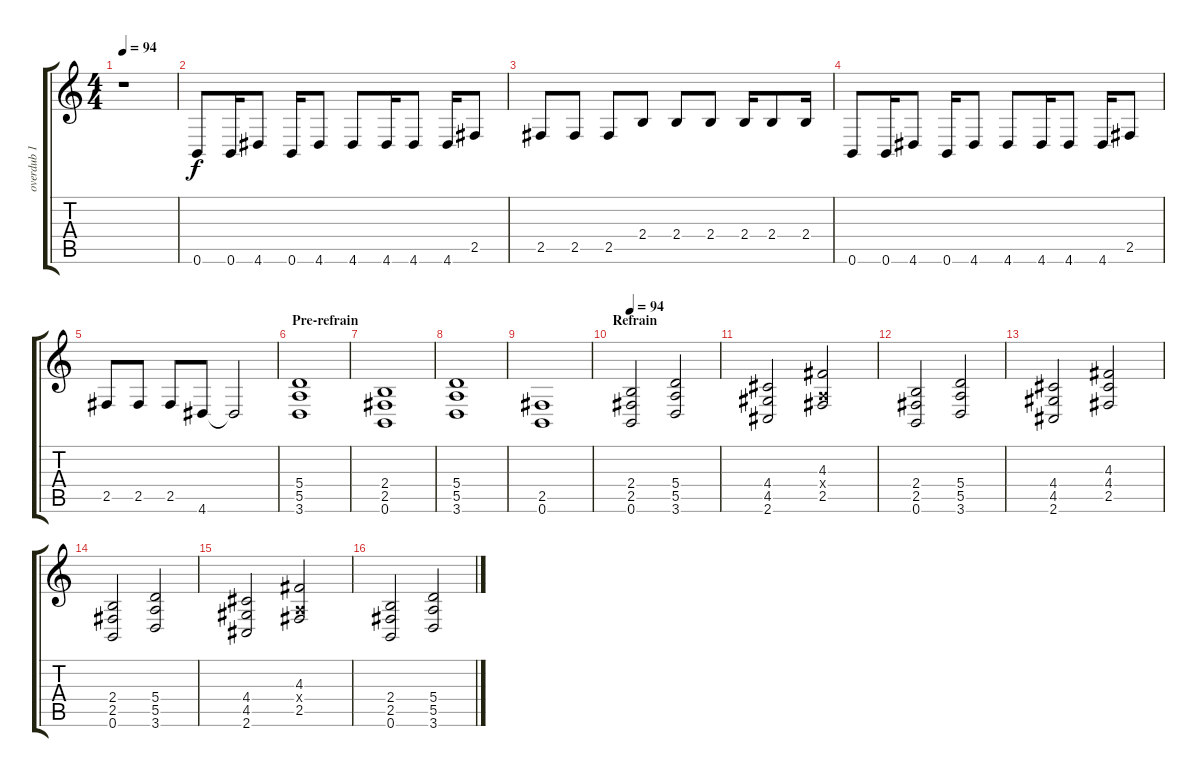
\track ("overdub 1" "overdub 1") {instrument overdrivenguitar}
\staff {score tabs}
\tuning (B3 Gb3 D3 A2 E2 B1) {hide}
\ts (4 4)
\tempo 94
\clef g2
\ks c
r.1{dy f} |
\section ("" "")
0.6.8{volume 16 balance 14 instrument electricguitarjazz} 0.6.16 4.6.8 0.6.16 4.6.8 4.6.8 4.6.16 4.6.8 4.6.16 2.5.8 |
2.5.8 2.5.8 2.5.8 2.4.8 2.4.8 2.4.8 2.4.16 2.4.8 2.4.16 |
0.6.8 0.6.16 4.6.8 0.6.16 4.6.8 4.6.8 4.6.16 4.6.8 4.6.16 2.5.8 |
2.5.8 2.5.8 2.5.8 4.6.8 4.6{t}.2 |
\section ("" "Pre-refrain")
(5.4 5.5 3.6).1{volume 10 balance 14 instrument distortionguitar} |
(2.4 2.5 0.6).1 |
(5.4 5.5 3.6).1 |
(2.5 0.6).1 |
\section ("" "Refrain")
\tempo 94
(2.4 2.5 0.6).2{volume 10 balance 14 instrument distortionguitar} (5.4 5.5 3.6).2 |
(4.4 4.5 2.6).2 (4.3 0.4{x} 2.5).2 |
(2.4 2.5 0.6).2 (5.4 5.5 3.6).2 |
(4.4 4.5 2.6).2 (4.3 4.4 2.5).2 |
(2.4 2.5 0.6).2 (5.4 5.5 3.6).2 |
(4.4 4.5 2.6).2 (4.3 0.4{x} 2.5).2 |
(2.4 2.5 0.6).2 (5.4 5.5 3.6).2
